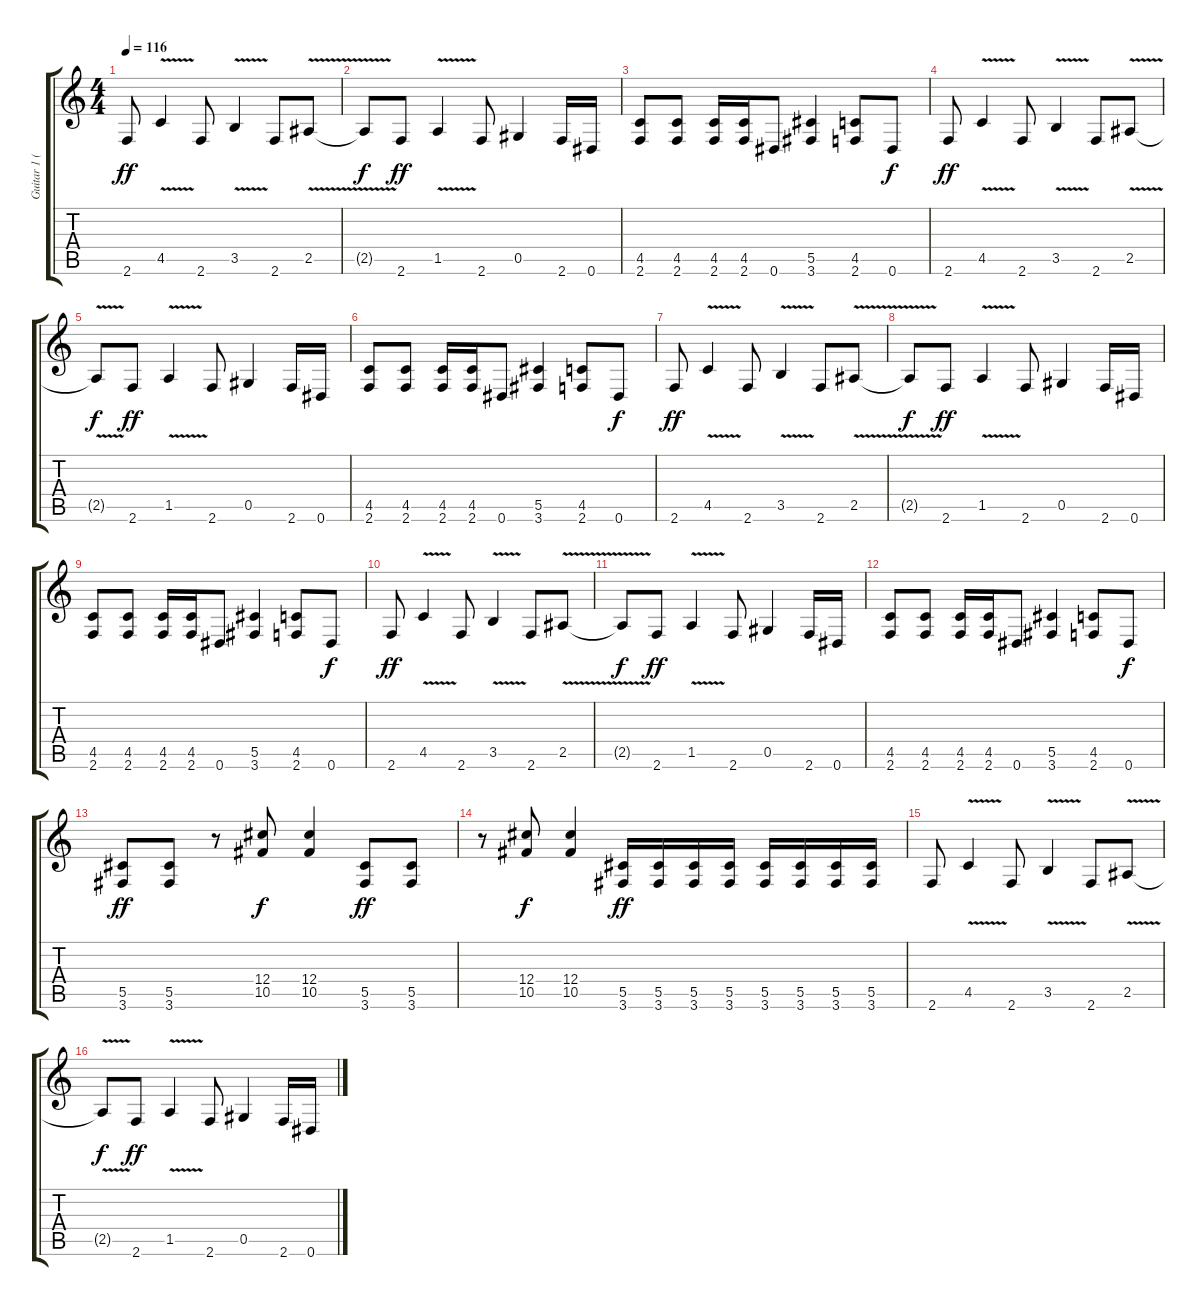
\track ("Guitar 1 (Distortion Hetfield)" "Guitar 1 (") {instrument distortionguitar}
\staff {score tabs}
\tuning (Eb4 Bb3 Gb3 Db3 Ab2 Eb2) {hide}
\ts (4 4)
\tempo 116
\clef g2
\ks c
2.6.8{dy ff} 4.5{v}.4 2.6.8 3.5{v}.4 2.6.8 2.5{v}.8 |
2.5{t}.8{dy f} 2.6.8{dy ff} 1.5{v}.4 2.6.8 0.5.4 2.6.16 0.6.16 |
(4.5 2.6).8 (4.5 2.6).8 (4.5 2.6).16 (4.5 2.6).16 0.6.8 (5.5 3.6).4 (4.5 2.6).8 0.6.8{dy f} |
2.6.8{dy ff} 4.5{v}.4 2.6.8 3.5{v}.4 2.6.8 2.5{v}.8 |
2.5{t}.8{dy f} 2.6.8{dy ff} 1.5{v}.4 2.6.8 0.5.4 2.6.16 0.6.16 |
(4.5 2.6).8 (4.5 2.6).8 (4.5 2.6).16 (4.5 2.6).16 0.6.8 (5.5 3.6).4 (4.5 2.6).8 0.6.8{dy f} |
2.6.8{dy ff} 4.5{v}.4 2.6.8 3.5{v}.4 2.6.8 2.5{v}.8 |
2.5{t}.8{dy f} 2.6.8{dy ff} 1.5{v}.4 2.6.8 0.5.4 2.6.16 0.6.16 |
(4.5 2.6).8 (4.5 2.6).8 (4.5 2.6).16 (4.5 2.6).16 0.6.8 (5.5 3.6).4 (4.5 2.6).8 0.6.8{dy f} |
2.6.8{dy ff} 4.5{v}.4 2.6.8 3.5{v}.4 2.6.8 2.5{v}.8 |
2.5{t}.8{dy f} 2.6.8{dy ff} 1.5{v}.4 2.6.8 0.5.4 2.6.16 0.6.16 |
(4.5 2.6).8 (4.5 2.6).8 (4.5 2.6).16 (4.5 2.6).16 0.6.8 (5.5 3.6).4 (4.5 2.6).8 0.6.8{dy f} |
(5.5 3.6).8{dy ff} (5.5 3.6).8 r.8 (12.4 10.5).8{dy f} (12.4 10.5).4 (5.5 3.6).8{dy ff} (5.5 3.6).8 |
r.8 (12.4 10.5).8{dy f} (12.4 10.5).4 (5.5 3.6).16{dy ff} (5.5 3.6).16 (5.5 3.6).16 (5.5 3.6).16 (5.5 3.6).16 (5.5 3.6).16 (5.5 3.6).16 (5.5 3.6).16 |
2.6.8 4.5{v}.4 2.6.8 3.5{v}.4 2.6.8 2.5{v}.8 |
2.5{t}.8{dy f} 2.6.8{dy ff} 1.5{v}.4 2.6.8 0.5.4 2.6.16 0.6.16
